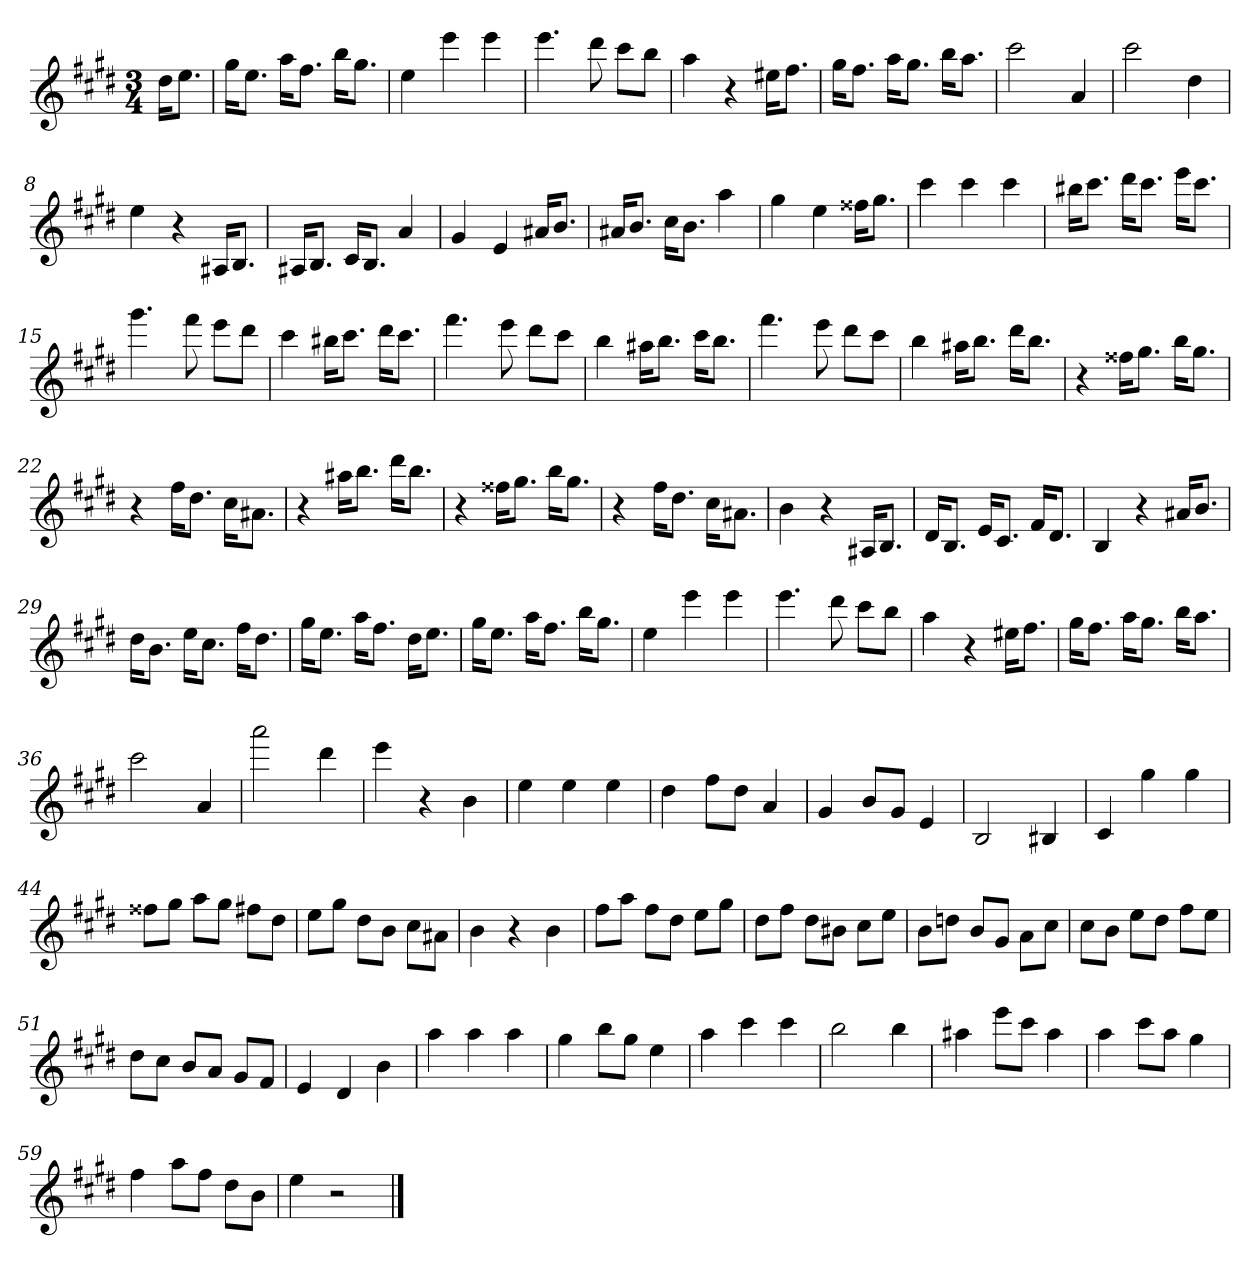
**kern
*part1
*staff1
*k[f#c#g#d#]
*E:
*M3/4
=
16dd#KL
8.eeJ
=1
16gg#KL
8.eeJ
16aaKL
8.ff#J
16bbKL
8.gg#J
=2
4ee
4eee
4eee
=3
4.eee
8ddd#
8ccc#L
8bbJ
=4
4aa
4r
16ee#XKL
8.ff#J
=5
16gg#KL
8.ff#J
16aaKL
8.gg#J
16bbKL
8.aaJ
=6
2ccc#
4a
=7
2ccc#
4dd#
=8
4ee
4r
16A#XKL
8.BJ
=9
16A#XKL
8.BJ
16c#KL
8.BJ
4a
=10
4g#
4e
16a#XKL
8.bJ
=11
16a#XKL
8.bJ
16cc#KL
8.bJ
4aa
=12
4gg#
4ee
16ff##XKL
8.gg#J
=13
4ccc#
4ccc#
4ccc#
=14
16bb#XKL
8.ccc#J
16ddd#KL
8.ccc#J
16eeeKL
8.ccc#J
=15
4.ggg#
8fff#
8eeeL
8ddd#J
=16
4ccc#
16bb#XKL
8.ccc#J
16ddd#KL
8.ccc#J
=17
4.fff#
8eee
8ddd#L
8ccc#J
=18
4bb
16aa#XKL
8.bbJ
16ccc#KL
8.bbJ
=19
4.fff#
8eee
8ddd#L
8ccc#J
=20
4bb
16aa#XKL
8.bbJ
16ddd#KL
8.bbJ
=21
4r
16ff##XKL
8.gg#J
16bbKL
8.gg#J
=22
4r
16ff#KL
8.dd#J
16cc#KL
8.a#XJ
=23
4r
16aa#XKL
8.bbJ
16ddd#KL
8.bbJ
=24
4r
16ff##XKL
8.gg#J
16bbKL
8.gg#J
=25
4r
16ff#KL
8.dd#J
16cc#KL
8.a#XJ
=26
4b
4r
16A#XKL
8.BJ
=27
16d#KL
8.BJ
16eKL
8.c#J
16f#KL
8.d#J
=28
4B
4r
16a#XKL
8.bJ
=29
16dd#KL
8.bJ
16eeKL
8.cc#J
16ff#KL
8.dd#J
=30
16gg#KL
8.eeJ
16aaKL
8.ff#J
16dd#KL
8.eeJ
=31
16gg#KL
8.eeJ
16aaKL
8.ff#J
16bbKL
8.gg#J
=32
4ee
4eee
4eee
=33
4.eee
8ddd#
8ccc#L
8bbJ
=34
4aa
4r
16ee#XKL
8.ff#J
=35
16gg#KL
8.ff#J
16aaKL
8.gg#J
16bbKL
8.aaJ
=36
2ccc#
4a
=37
2aaa
4ddd#
=38
4eee
4r
4b
=39
4ee
4ee
4ee
=40
4dd#
8ff#L
8dd#J
4a
=41
4g#
8bL
8g#J
4e
=42
2B
4B#X
=43
4c#
4gg#
4gg#
=44
8ff##XL
8gg#J
8aaL
8gg#J
8ff#XL
8dd#J
=45
8eeL
8gg#J
8dd#L
8bJ
8cc#L
8a#XJ
=46
4b
4r
4b
=47
8ff#L
8aaJ
8ff#L
8dd#J
8eeL
8gg#J
=48
8dd#L
8ff#J
8dd#L
8b#XJ
8cc#L
8eeJ
=49
8bL
8ddnJ
8bL
8g#J
8aL
8cc#J
=50
8cc#L
8bJ
8eeL
8dd#J
8ff#L
8eeJ
=51
8dd#L
8cc#J
8bL
8aJ
8g#L
8f#J
=52
4e
4d#
4b
=53
4aa
4aa
4aa
=54
4gg#
8bbL
8gg#J
4ee
=55
4aa
4ccc#
4ccc#
=56
2bb
4bb
=57
4aa#X
8eeeL
8ccc#J
4aa#
=58
4aa
8ccc#L
8aaJ
4gg#
=59
4ff#
8aaL
8ff#J
8dd#L
8bJ
=60
4ee
2r
==
*-
